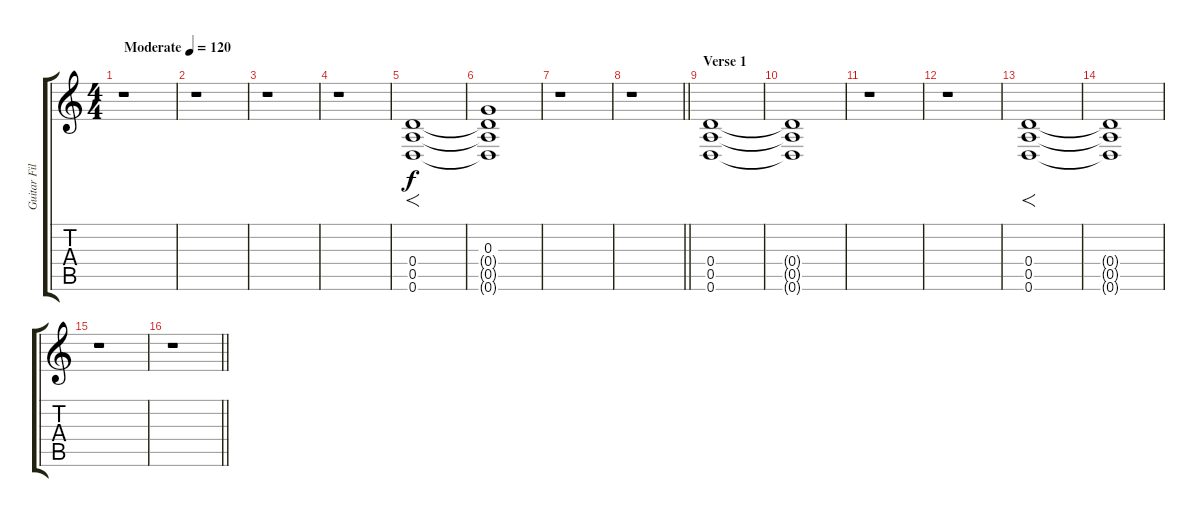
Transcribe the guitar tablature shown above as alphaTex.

\track ("Guitar Fills" "Guitar Fil") {instrument distortionguitar}
\staff {score tabs}
\tuning (E4 B3 G3 D3 A2 D2) {hide}
\ts (4 4)
\tempo (120 "Moderate")
\clef g2
\ks c
r.1{dy f instrument distortionguitar} |
r.1 |
r.1 |
r.1 |
(0.4 0.5 0.6).1{f} |
(0.3 0.4{t} 0.5{t} 0.6{t}).1 |
r.1 |
\barLineRight lightlight
r.1 |
\section ("" "Verse 1")
(0.4 0.5 0.6).1 |
(0.4{t} 0.5{t} 0.6{t}).1 |
r.1 |
r.1 |
(0.4 0.5 0.6).1{f} |
(0.4{t} 0.5{t} 0.6{t}).1 |
r.1 |
\barLineRight lightlight
r.1
